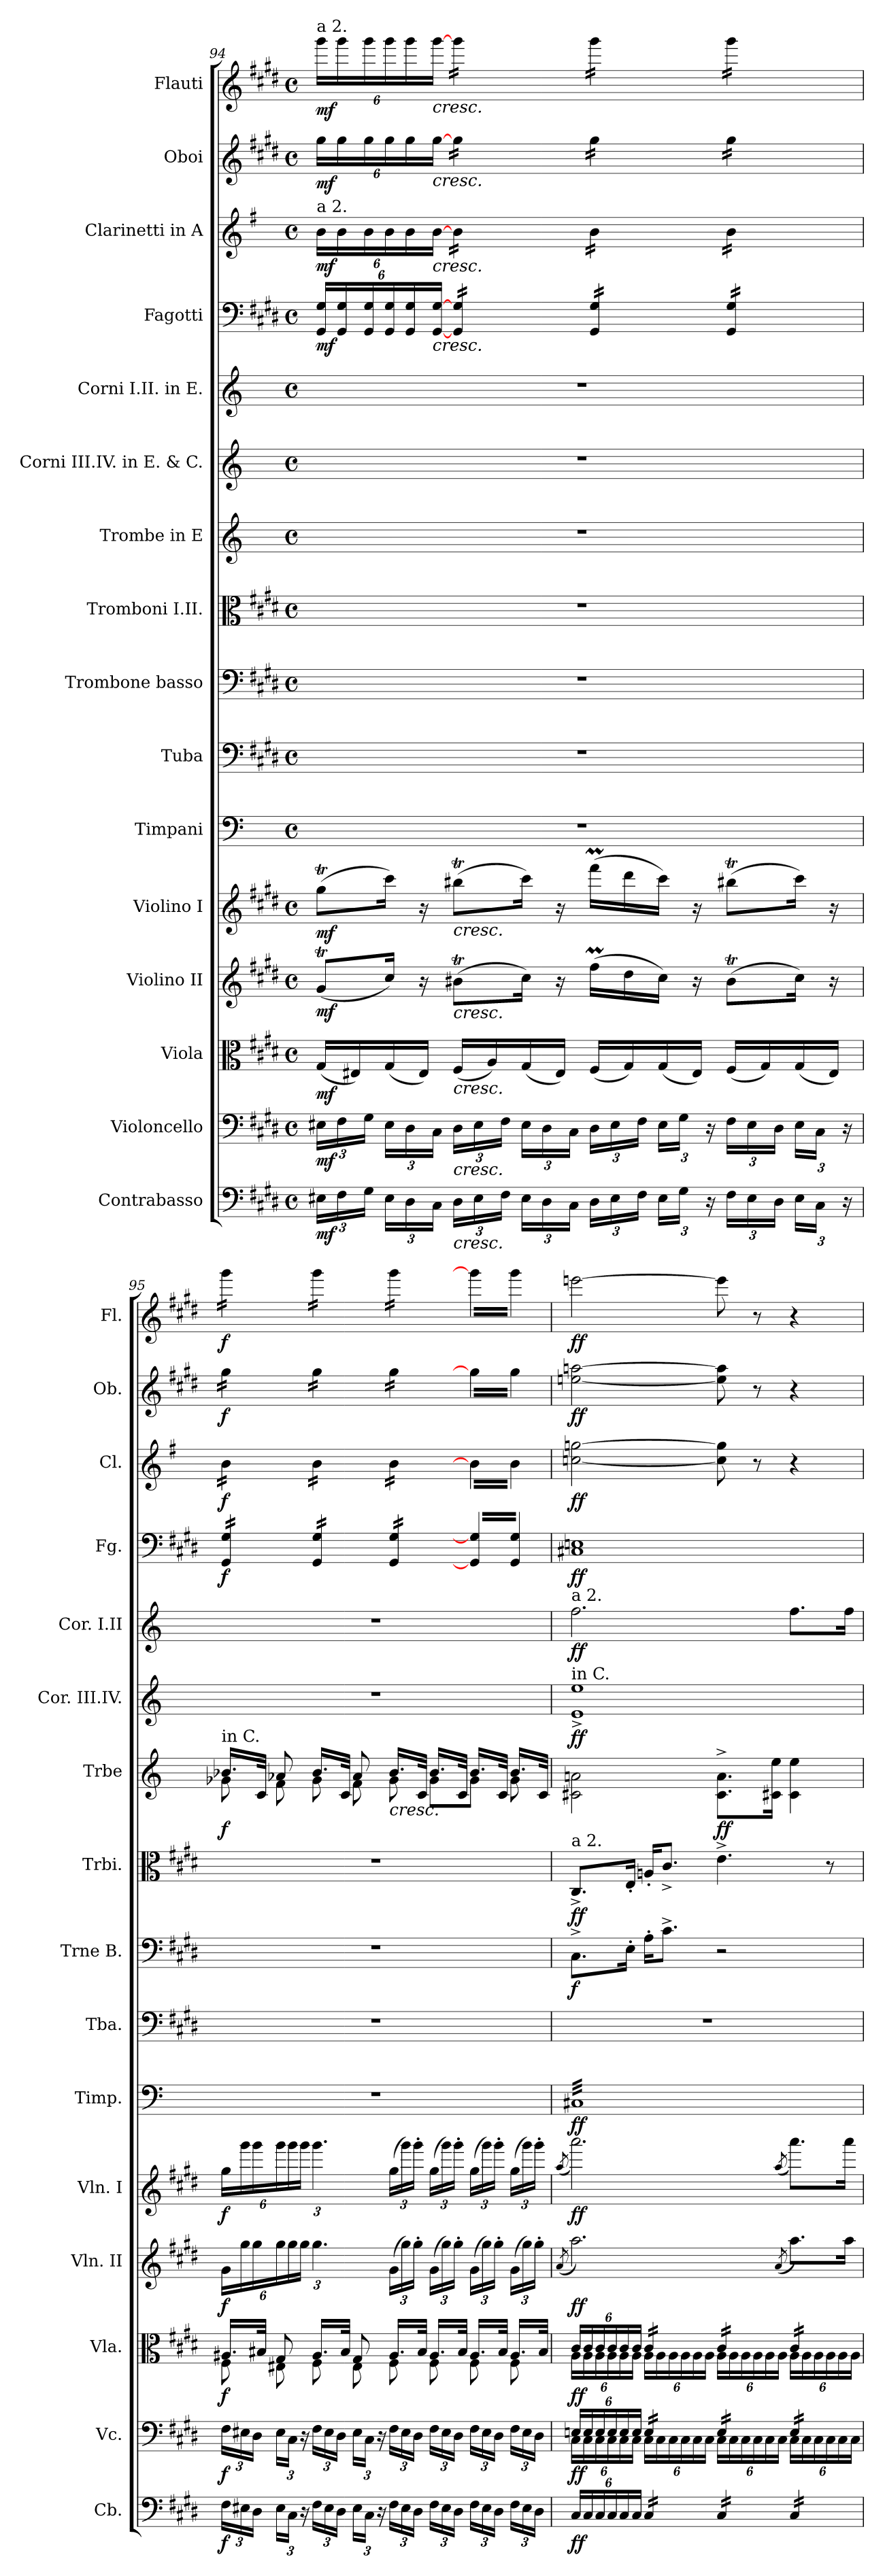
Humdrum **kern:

**kern	**dynam	**kern	**dynam	**kern	**dynam	**kern	**dynam	**kern	**dynam	**kern	**dynam	**kern	**kern	**dynam	**kern	**dynam	**kern	**dynam	**kern	**dynam	**kern	**dynam	**kern	**dynam	**kern	**dynam	**kern	**dynam	**kern	**dynam
*part16	*part16	*part15	*part15	*part14	*part14	*part13	*part13	*part12	*part12	*part11	*part11	*part10	*part9	*part9	*part8	*part8	*part7	*part7	*part6	*part6	*part5	*part5	*part4	*part4	*part3	*part3	*part2	*part2	*part1	*part1
*staff16	*staff16	*staff15	*staff15	*staff14	*staff14	*staff13	*staff13	*staff12	*staff12	*staff11	*staff11	*staff10	*staff9	*staff9	*staff8	*staff8	*staff7	*staff7	*staff6	*staff6	*staff5	*staff5	*staff4	*staff4	*staff3	*staff3	*staff2	*staff2	*staff1	*staff1
*I"Contrabasso	*	*I"Violoncello	*	*I"Viola	*	*I"Violino II	*	*I"Violino I	*	*I"Timpani	*	*I"Tuba	*I"Trombone basso	*	*I"Tromboni I.II.	*	*I"Trombe in E	*	*I"Corni III.IV. in E. &amp; C.	*	*I"Corni I.II. in E.	*	*I"Fagotti	*	*I"Clarinetti in A	*	*I"Oboi	*	*I"Flauti	*
*I'Cb.	*	*I'Vc.	*	*I'Vla.	*	*I'Vln. II	*	*I'Vln. I	*	*I'Timp.	*	*I'Tba.	*I'Trne B.	*	*I'Trbi.	*	*I'Trbe	*	*I'Cor. III.IV.	*	*I'Cor. I.II	*	*I'Fg.	*	*I'Cl.	*	*I'Ob.	*	*I'Fl.	*
*clefF4	*	*clefF4	*	*clefC3	*	*clefG2	*	*clefG2	*	*clefF4	*	*clefF4	*clefF4	*	*clefC3	*	*clefG2	*	*clefG2	*	*clefG2	*	*clefF4	*	*clefG2	*	*clefG2	*	*clefG2	*
*ITrd7c12	*	*	*	*	*	*	*	*	*	*	*	*	*	*	*	*	*ITrd-2c-4	*	*ITrd7c12	*	*ITrd5c8	*	*	*	*ITrd2c3	*	*	*	*	*
*k[f#c#g#d#]	*	*k[f#c#g#d#]	*	*k[f#c#g#d#]	*	*k[f#c#g#d#]	*	*k[f#c#g#d#]	*	*k[]	*	*k[f#c#g#d#]	*k[f#c#g#d#]	*	*k[f#c#g#d#]	*	*k[f#c#g#d#]	*	*k[]	*	*k[f#c#g#d#]	*	*k[f#c#g#d#]	*	*k[f#c#g#d#]	*	*k[f#c#g#d#]	*	*k[f#c#g#d#]	*
*M4/4	*	*M4/4	*	*M4/4	*	*M4/4	*	*M4/4	*	*M4/4	*	*M4/4	*M4/4	*	*M4/4	*	*M4/4	*	*M4/4	*	*M4/4	*	*M4/4	*	*M4/4	*	*M4/4	*	*M4/4	*
*met(c)	*	*met(c)	*	*met(c)	*	*met(c)	*	*met(c)	*	*met(c)	*	*met(c)	*met(c)	*	*met(c)	*	*met(c)	*	*met(c)	*	*met(c)	*	*met(c)	*	*met(c)	*	*met(c)	*	*met(c)	*
*Xbrackettup	*	*Xbrackettup	*	*	*	*	*	*	*	*	*	*	*	*	*	*	*	*	*	*	*	*	*Xbrackettup	*	*Xbrackettup	*	*Xbrackettup	*	*Xbrackettup	*
=94	=94	=94	=94	=94	=94	=94	=94	=94	=94	=94	=94	=94	=94	=94	=94	=94	=94	=94	=94	=94	=94	=94	=94	=94	=94	=94	=94	=94	=94	=94
!	!	!	!	!	!	!	!	!	!	!	!	!	!	!	!	!	!	!	!	!	!	!	!	!	!	!	!	!	!LO:TX:a:t=a 2.	!
!	!	!	!	!	!	!	!	!	!	!	!	!	!	!	!	!	!	!	!	!	!	!	!	!	!LO:TX:a:t=a 2.	!	!	!	!	!
!	!LO:DY:b	!	!LO:DY:b	!	!LO:DY:b	!	!LO:DY:b	!	!LO:DY:b	!	!	!	!	!	!	!	!	!	!	!	!	!	!	!LO:DY:b	!	!LO:DY:b	!	!LO:DY:b	!	!LO:DY:b
24EE#X\LL	mf	24E#X\LL	mf	(<16G#/LL	mf	(<8g#t/L	mf	(>8gg#t\L	mf	1r	.	1r	1r	.	1r	.	1r	.	1r	.	1r	.	24GG#/ 24G#/LL	mf	24g#\LL	mf	24gg#\LL	mf	24ggg#\LL	mf
24FF#\	.	24F#\	.	.	.	.	.	.	.	.	.	.	.	.	.	.	.	.	.	.	.	.	24GG#/ 24G#/	.	24g#\	.	24gg#\	.	24ggg#\	.
.	.	.	.	16E#X/)	.	.	.	.	.	.	.	.	.	.	.	.	.	.	.	.	.	.	.	.	.	.	.	.	.	.
24GG#\JJ	.	24G#\JJ	.	.	.	.	.	.	.	.	.	.	.	.	.	.	.	.	.	.	.	.	24GG#/ 24G#/	.	24g#\	.	24gg#\	.	24ggg#\	.
24EE#\LL	.	24E#\LL	.	(<16G#/	.	16cc#/Jk)	.	16ccc#\Jk)	.	.	.	.	.	.	.	.	.	.	.	.	.	.	24GG#/ 24G#/	.	24g#\	.	24gg#\	.	24ggg#\	.
24DD#\	.	24D#\	.	.	.	.	.	.	.	.	.	.	.	.	.	.	.	.	.	.	.	.	24GG#/ 24G#/	.	24g#\	.	24gg#\	.	24ggg#\	.
.	.	.	.	16E#/JJ)	.	16r	.	16r	.	.	.	.	.	.	.	.	.	.	.	.	.	.	.	.	.	.	.	.	.	.
!	!	!	!	!	!	!	!	!	!	!	!	!	!	!	!	!	!	!	!	!	!	!	!	!LO:HP:b	!	!LO:HP:b	!	!LO:HP:b	!	!LO:HP:b
24CC#\JJ	.	24C#\JJ	.	.	.	.	.	.	.	.	.	.	.	.	.	.	.	.	.	.	.	.	[24GG#/ [24G#/JJ	<	[24g#\JJ	<	[24gg#\JJ	<	[24ggg#\JJ	<
!	!LO:HP:b	!	!LO:HP:b	!	!LO:HP:b	!	!LO:HP:b	!	!LO:HP:b	!	!	!	!	!	!	!	!	!	!	!	!	!	!	!	!	!	!	!	!	!
*	*	*	*	*	*	*	*	*	*	*	*	*	*	*	*	*	*	*	*	*	*	*	*tremolo	*	*	*	*	*	*	*
*	*	*	*	*	*	*	*	*	*	*	*	*	*	*	*	*	*	*	*	*	*	*	*	*	*tremolo	*	*	*	*	*
*	*	*	*	*	*	*	*	*	*	*	*	*	*	*	*	*	*	*	*	*	*	*	*	*	*	*	*tremolo	*	*	*
*	*	*	*	*	*	*	*	*	*	*	*	*	*	*	*	*	*	*	*	*	*	*	*	*	*	*	*	*	*tremolo	*
24DD#\LL	<	24D#\LL	<	(<16F#/LL	<	(>8b#Xt\L	<	(>8bb#Xt\L	<	.	.	.	.	.	.	.	.	.	.	.	.	.	24GG#/ 24G#/LL	.	24g#\LL	.	24gg#\LL	.	24ggg#\LL	.
24EE#\	.	24E#\	.	.	.	.	.	.	.	.	.	.	.	.	.	.	.	.	.	.	.	.	24GG#/ 24G#/	.	24g#\	.	24gg#\	.	24ggg#\	.
.	.	.	.	16A/)	.	.	.	.	.	.	.	.	.	.	.	.	.	.	.	.	.	.	.	.	.	.	.	.	.	.
24FF#\JJ	.	24F#\JJ	.	.	.	.	.	.	.	.	.	.	.	.	.	.	.	.	.	.	.	.	24GG#/ 24G#/	.	24g#\	.	24gg#\	.	24ggg#\	.
24EE#\LL	.	24E#\LL	.	(<16G#/	.	16cc#\Jk)	.	16ccc#\Jk)	.	.	.	.	.	.	.	.	.	.	.	.	.	.	24GG#/ 24G#/	.	24g#\	.	24gg#\	.	24ggg#\	.
24DD#\	.	24D#\	.	.	.	.	.	.	.	.	.	.	.	.	.	.	.	.	.	.	.	.	24GG#/ 24G#/	.	24g#\	.	24gg#\	.	24ggg#\	.
.	.	.	.	16E#/JJ)	.	16r	.	16r	.	.	.	.	.	.	.	.	.	.	.	.	.	.	.	.	.	.	.	.	.	.
24CC#\JJ	.	24C#\JJ	.	.	.	.	.	.	.	.	.	.	.	.	.	.	.	.	.	.	.	.	24GG#/ 24G#/JJ	.	24g#\JJ	.	24gg#\JJ	.	24ggg#\JJ	.
24DD#\LL	.	24D#\LL	.	(<16F#/LL	.	(>16ff#M\LL	.	(>16fff#M\LL	.	.	.	.	.	.	.	.	.	.	.	.	.	.	24GG#/ 24G#/LL	.	24g#\LL	.	24gg#\LL	.	24ggg#\LL	.
24EE#\	.	24E#\	.	.	.	.	.	.	.	.	.	.	.	.	.	.	.	.	.	.	.	.	24GG#/ 24G#/	.	24g#\	.	24gg#\	.	24ggg#\	.
.	.	.	.	16G#/)	.	16dd#\	.	16ddd#\	.	.	.	.	.	.	.	.	.	.	.	.	.	.	.	.	.	.	.	.	.	.
24FF#\JJ	.	24F#\JJ	.	.	.	.	.	.	.	.	.	.	.	.	.	.	.	.	.	.	.	.	24GG#/ 24G#/	.	24g#\	.	24gg#\	.	24ggg#\	.
24EE#\LL	.	24E#\LL	.	(<16G#/	.	16cc#\JJ)	.	16ccc#\JJ)	.	.	.	.	.	.	.	.	.	.	.	.	.	.	24GG#/ 24G#/	.	24g#\	.	24gg#\	.	24ggg#\	.
24GG#\JJ	.	24G#\JJ	.	.	.	.	.	.	.	.	.	.	.	.	.	.	.	.	.	.	.	.	24GG#/ 24G#/	.	24g#\	.	24gg#\	.	24ggg#\	.
.	.	.	.	16E#/JJ)	.	16r	.	16r	.	.	.	.	.	.	.	.	.	.	.	.	.	.	.	.	.	.	.	.	.	.
24r	.	24r	.	.	.	.	.	.	.	.	.	.	.	.	.	.	.	.	.	.	.	.	24GG#/ 24G#/JJ	.	24g#\JJ	.	24gg#\JJ	.	24ggg#\JJ	.
24FF#\LL	.	24F#\LL	.	(<16F#/LL	.	(>8b#t\L	.	(>8bb#Xt\L	.	.	.	.	.	.	.	.	.	.	.	.	.	.	24GG#/ 24G#/LL	.	24g#\LL	.	24gg#\LL	.	24ggg#\LL	.
24EE#\	.	24E#\	.	.	.	.	.	.	.	.	.	.	.	.	.	.	.	.	.	.	.	.	24GG#/ 24G#/	.	24g#\	.	24gg#\	.	24ggg#\	.
.	.	.	.	16G#/)	.	.	.	.	.	.	.	.	.	.	.	.	.	.	.	.	.	.	.	.	.	.	.	.	.	.
24DD#\JJ	.	24D#\JJ	.	.	.	.	.	.	.	.	.	.	.	.	.	.	.	.	.	.	.	.	24GG#/ 24G#/	.	24g#\	.	24gg#\	.	24ggg#\	.
24EE#\LL	.	24E#\LL	.	(<16G#/	.	16cc#\Jk)	.	16ccc#\Jk)	.	.	.	.	.	.	.	.	.	.	.	.	.	.	24GG#/ 24G#/	.	24g#\	.	24gg#\	.	24ggg#\	.
24CC#\JJ	.	24C#\JJ	.	.	.	.	.	.	.	.	.	.	.	.	.	.	.	.	.	.	.	.	24GG#/ 24G#/	.	24g#\	.	24gg#\	.	24ggg#\	.
.	.	.	.	16E#/JJ)	.	16r	.	16r	.	.	.	.	.	.	.	.	.	.	.	.	.	.	.	.	.	.	.	.	.	.
24r	.	24r	.	.	.	.	.	.	.	.	.	.	.	.	.	.	.	.	.	.	.	.	24GG#/ 24G#/JJ	.	24g#\JJ	.	24gg#\JJ	.	24ggg#\JJ	.
=95	=95	=95	=95	=95	=95	=95	=95	=95	=95	=95	=95	=95	=95	=95	=95	=95	=95	=95	=95	=95	=95	=95	=95	=95	=95	=95	=95	=95	=95	=95
*	*	*	*	*^	*	*	*	*	*	*	*	*	*	*	*	*	*	*	*	*	*	*	*	*	*	*	*	*	*	*
*	*	*	*	*	*	*	*Xbrackettup	*	*Xbrackettup	*	*	*	*	*	*	*	*	*	*	*	*	*	*	*	*	*	*	*	*	*	*
*	*	*	*	*	*	*	*	*	*	*	*	*	*	*	*	*	*	*^	*	*	*	*	*	*	*	*	*	*	*	*	*
!	!	!	!	!	!	!	!	!	!	!	!	!	!	!	!	!	!	!LO:TX:a:t=in C.	!	!	!	!	!	!	!	!	!	!	!	!	!	!
!	!LO:DY:b	!	!LO:DY:b	!	!	!LO:DY:b	!	!LO:DY:b	!	!LO:DY:b	!	!	!	!	!	!	!	!	!	!LO:DY:b	!	!	!	!	!	!LO:DY:b	!	!LO:DY:b	!	!LO:DY:b	!	!LO:DY:b
24FF#\LL	f	24F#\LL	f	16.A#X/LL	8F#\	f	24g#\LL	f	24gg#\LL	f	1r	.	1r	1r	.	1r	.	16.ddn/LL	8b-X\	f	1r	.	1r	.	24GG#/ 24G#/LL	f	24g#\LL	f	24gg#\LL	f	24ggg#\LL	f
24EE#X\	.	24E#X\	.	.	.	.	24gg#\	.	24ggg#\	.	.	.	.	.	.	.	.	.	.	.	.	.	.	.	24GG#/ 24G#/	.	24g#\	.	24gg#\	.	24ggg#\	.
24DD#\JJ	.	24D#\JJ	.	.	.	.	24gg#\	.	24ggg#\	.	.	.	.	.	.	.	.	.	.	.	.	.	.	.	24GG#/ 24G#/	.	24g#\	.	24gg#\	.	24ggg#\	.
.	.	.	.	32B#X/JJk	.	.	.	.	.	.	.	.	.	.	.	.	.	32e/JJk	.	.	.	.	.	.	.	.	.	.	.	.	.	.
24EE#\LL	.	24E#\LL	.	8G#/	8E#X\	.	24gg#\	.	24ggg#\	.	.	.	.	.	.	.	.	8ccn/	8a\	.	.	.	.	.	24GG#/ 24G#/	.	24g#\	.	24gg#\	.	24ggg#\	.
24CC#\JJ	.	24C#\JJ	.	.	.	.	24gg#\	.	24ggg#\	.	.	.	.	.	.	.	.	.	.	.	.	.	.	.	24GG#/ 24G#/	.	24g#\	.	24gg#\	.	24ggg#\	.
24r	.	24r	.	.	.	.	24gg#\JJ	.	24ggg#\JJ	.	.	.	.	.	.	.	.	.	.	.	.	.	.	.	24GG#/ 24G#/JJ	.	24g#\JJ	.	24gg#\JJ	.	24ggg#\JJ	.
24FF#\LL	.	24F#\LL	.	16.A#/LL	8F#\	.	6.gg#\	.	6.ggg#\	.	.	.	.	.	.	.	.	16.dd/LL	8b-\	.	.	.	.	.	24GG#/ 24G#/LL	.	24g#\LL	.	24gg#\LL	.	24ggg#\LL	.
24EE#\	.	24E#\	.	.	.	.	.	.	.	.	.	.	.	.	.	.	.	.	.	.	.	.	.	.	24GG#/ 24G#/	.	24g#\	.	24gg#\	.	24ggg#\	.
24DD#\JJ	.	24D#\JJ	.	.	.	.	.	.	.	.	.	.	.	.	.	.	.	.	.	.	.	.	.	.	24GG#/ 24G#/	.	24g#\	.	24gg#\	.	24ggg#\	.
.	.	.	.	32B#/JJk	.	.	.	.	.	.	.	.	.	.	.	.	.	32e/JJk	.	.	.	.	.	.	.	.	.	.	.	.	.	.
24EE#\LL	.	24E#\LL	.	8G#/	8E#\	.	.	.	.	.	.	.	.	.	.	.	.	8cc/	8a\	.	.	.	.	.	24GG#/ 24G#/	.	24g#\	.	24gg#\	.	24ggg#\	.
24CC#\JJ	.	24C#\JJ	.	.	.	.	.	.	.	.	.	.	.	.	.	.	.	.	.	.	.	.	.	.	24GG#/ 24G#/	.	24g#\	.	24gg#\	.	24ggg#\	.
24r	.	24r	.	.	.	.	.	.	.	.	.	.	.	.	.	.	.	.	.	.	.	.	.	.	24GG#/ 24G#/JJ	.	24g#\JJ	.	24gg#\JJ	.	24ggg#\JJ	.
!	!	!	!	!	!	!	!	!	!	!	!	!	!	!	!	!	!	!LO:TX:b:i:t=cresc.	!	!	!	!	!	!	!	!	!	!	!	!	!	!
24FF#\LL	.	24F#\LL	.	16.A#/LL	8F#\	.	(>24g#\LL	.	(>24gg#\LL	.	.	.	.	.	.	.	.	16.dd/LL	8b-\	.	.	.	.	.	24GG#/ 24G#/LL	.	24g#\LL	.	24gg#\LL	.	24ggg#\LL	.
24EE#\	.	24E#\	.	.	.	.	24gg#\)	.	24ggg#\)	.	.	.	.	.	.	.	.	.	.	.	.	.	.	.	24GG#/ 24G#/	.	24g#\	.	24gg#\	.	24ggg#\	.
24DD#\JJ	.	24D#\JJ	.	.	.	.	24gg#'\JJ	.	24ggg#'\JJ	.	.	.	.	.	.	.	.	.	.	.	.	.	.	.	24GG#/ 24G#/	.	24g#\	.	24gg#\	.	24ggg#\	.
.	.	.	.	32B#/JJk	.	.	.	.	.	.	.	.	.	.	.	.	.	32e/JJk	.	.	.	.	.	.	.	.	.	.	.	.	.	.
24FF#\LL	.	24F#\LL	.	16.A#/LL	8F#\	.	(>24g#\LL	.	(>24gg#\LL	.	.	.	.	.	.	.	.	16.dd/LL	8b-\L	.	.	.	.	.	24GG#/ 24G#/	.	24g#\	.	24gg#\	.	24ggg#\	.
24EE#\	.	24E#\	.	.	.	.	24gg#\)	.	24ggg#\)	.	.	.	.	.	.	.	.	.	.	.	.	.	.	.	24GG#/ 24G#/	.	24g#\	.	24gg#\	.	24ggg#\	.
24DD#\JJ	.	24D#\JJ	.	.	.	.	24gg#'\JJ	.	24ggg#'\JJ	.	.	.	.	.	.	.	.	.	.	.	.	.	.	.	24GG#/ 24G#/JJ	.	24g#\JJ	.	24gg#\JJ	.	24ggg#\JJ	.
.	.	.	.	32B#/JJk	.	.	.	.	.	.	.	.	.	.	.	.	.	32e/JJk	.	.	.	.	.	.	.	.	.	.	.	.	.	.
24FF#\LL	.	24F#\LL	.	16.A#/LL	8F#\	.	(>24g#\LL	.	(>24gg#\LL	.	.	.	.	.	.	.	.	16.dd/LL	8b-\J	.	.	.	.	.	24GG#/] 24G#/]LL	.	24g#\]LL	.	24gg#\]LL	.	24ggg#\]LL	.
24EE#\	.	24E#\	.	.	.	.	24gg#\)	.	24ggg#\)	.	.	.	.	.	.	.	.	.	.	.	.	.	.	.	24GG#/ 24G#/	.	24g#\	.	24gg#\	.	24ggg#\	.
24DD#\JJ	.	24D#\JJ	.	.	.	.	24gg#'\JJ	.	24ggg#'\JJ	.	.	.	.	.	.	.	.	.	.	.	.	.	.	.	24GG#/ 24G#/	.	24g#\	.	24gg#\	.	24ggg#\	.
.	.	.	.	32B#/JJk	.	.	.	.	.	.	.	.	.	.	.	.	.	32e/JJk	.	.	.	.	.	.	.	.	.	.	.	.	.	.
24FF#\LL	.	24F#\LL	.	16.A#/LL	8F#\	.	(>24g#\LL	.	(>24gg#\LL	.	.	.	.	.	.	.	.	16.dd/LL	8b-\	.	.	.	.	.	24GG#/ 24G#/	.	24g#\	.	24gg#\	.	24ggg#\	.
24EE#\	.	24E#\	.	.	.	.	24gg#\)	.	24ggg#\)	.	.	.	.	.	.	.	.	.	.	.	.	.	.	.	24GG#/ 24G#/	.	24g#\	.	24gg#\	.	24ggg#\	.
24DD#\JJ	.	24D#\JJ	.	.	.	.	24gg#'\JJ	.	24ggg#'\JJ	.	.	.	.	.	.	.	.	.	.	.	.	.	.	.	24GG#/ 24G#/JJ	.	24g#\JJ	.	24gg#\JJ	.	24ggg#\JJ	.
*	*	*	*	*	*	*	*	*	*	*	*	*	*	*	*	*	*	*	*	*	*	*	*	*	*	*	*	*	*	*	*Xtremolo	*
*	*	*	*	*	*	*	*	*	*	*	*	*	*	*	*	*	*	*	*	*	*	*	*	*	*	*	*	*	*Xtremolo	*	*	*
*	*	*	*	*	*	*	*	*	*	*	*	*	*	*	*	*	*	*	*	*	*	*	*	*	*	*	*Xtremolo	*	*	*	*	*
*	*	*	*	*	*	*	*	*	*	*	*	*	*	*	*	*	*	*	*	*	*	*	*	*	*Xtremolo	*	*	*	*	*	*	*
.	.	.	.	32B#/JJk	.	.	.	.	.	.	.	.	.	.	.	.	.	32e/JJk	.	.	.	.	.	.	.	.	.	.	.	.	.	.
*	*	*	*	*v	*v	*	*	*	*	*	*	*	*	*	*	*	*	*v	*v	*	*	*	*	*	*	*	*	*	*	*	*	*
.	[	.	[	.	[	.	[	.	[	.	.	.	.	.	.	.	.	.	.	.	.	.	.	[	.	[	.	[	.	[
!!LO:PB:g=z
=96	=96	=96	=96	=96	=96	=96	=96	=96	=96	=96	=96	=96	=96	=96	=96	=96	=96	=96	=96	=96	=96	=96	=96	=96	=96	=96	=96	=96	=96	=96
.	.	.	.	.	.	(>8qa/	.	(>8qaa/	.	.	.	.	.	.	.	.	.	.	.	.	.	.	.	.	.	.	.	.	.	.
*	*	*^	*	*	*	*	*	*	*	*	*	*	*	*	*	*	*	*	*	*	*	*	*	*	*	*	*	*	*	*
*	*	*	*	*	*Xbrackettup	*	*	*	*	*	*	*	*	*	*	*	*	*	*	*	*	*	*	*	*	*	*	*	*	*	*
*	*	*	*	*	*^	*	*	*	*	*	*	*	*	*	*	*	*	*	*	*	*	*	*	*	*	*	*	*	*	*	*
!	!	!	!	!	!	!	!	!	!	!	!	!	!	!	!	!	!	!	!	!	!	!	!LO:TX:a:t=a 2.	!	!	!	!	!	!	!	!	!
!	!	!	!	!	!	!	!	!	!	!	!	!	!	!	!	!	!	!	!	!	!LO:TX:a:t=in C.	!	!	!	!	!	!	!	!	!	!	!
!	!	!	!	!	!	!	!	!	!	!	!	!	!	!	!	!	!LO:TX:a:t=a 2.	!	!	!	!	!	!	!	!	!	!	!	!	!	!	!
!	!LO:DY:b	!	!	!LO:DY:b	!	!	!LO:DY:b	!	!LO:DY:b	!	!LO:DY:b	!	!LO:DY:b	!	!	!LO:DY:b	!	!LO:DY:b	!	!	!	!LO:DY:b	!	!LO:DY:b	!	!LO:DY:b	!	!LO:DY:b	!	!LO:DY:b	!	!LO:DY:b
*	*	*	*	*	*	*	*	*	*	*	*	*tremolo	*	*	*	*	*	*	*	*	*	*	*	*	*	*	*	*	*	*	*	*
24CC#/LL	ff	24En/LL	24C#\LL	ff	24c#/LL	24A\LL	ff	2.aa\)	ff	2.aaa\)	ff	32C#XLLL	ff	1r	8.C#^\L	f	8.C#^/L	ff	2cc#X\ 2e#X\	.	1E^ 1e^	ff	2.a\	ff	1C#X 1En	ff	[2an\ [2een\	ff	[2een\ [2aan\	ff	[2eeen\	ff
.	.	.	.	.	.	.	.	.	.	.	.	32C#X	.	.	.	.	.	.	.	.	.	.	.	.	.	.	.	.	.	.	.	.
24CC#/	.	24E/	24C#\	.	24c#/	24A\	.	.	.	.	.	.	.	.	.	.	.	.	.	.	.	.	.	.	.	.	.	.	.	.	.	.
.	.	.	.	.	.	.	.	.	.	.	.	32C#X	.	.	.	.	.	.	.	.	.	.	.	.	.	.	.	.	.	.	.	.
24CC#/	.	24E/	24C#\	.	24c#/	24A\	.	.	.	.	.	.	.	.	.	.	.	.	.	.	.	.	.	.	.	.	.	.	.	.	.	.
.	.	.	.	.	.	.	.	.	.	.	.	32C#X	.	.	.	.	.	.	.	.	.	.	.	.	.	.	.	.	.	.	.	.
24CC#/	.	24E/	24C#\	.	24c#/	24A\	.	.	.	.	.	32C#X	.	.	.	.	.	.	.	.	.	.	.	.	.	.	.	.	.	.	.	.
.	.	.	.	.	.	.	.	.	.	.	.	32C#X	.	.	.	.	.	.	.	.	.	.	.	.	.	.	.	.	.	.	.	.
24CC#/	.	24E/	24C#\	.	24c#/	24A\	.	.	.	.	.	.	.	.	.	.	.	.	.	.	.	.	.	.	.	.	.	.	.	.	.	.
.	.	.	.	.	.	.	.	.	.	.	.	32C#X	.	.	16E'\Jk	.	16E'/Jk	.	.	.	.	.	.	.	.	.	.	.	.	.	.	.
24CC#/JJ	.	24E/JJ	24C#\JJ	.	24c#/JJ	24A\JJ	.	.	.	.	.	.	.	.	.	.	.	.	.	.	.	.	.	.	.	.	.	.	.	.	.	.
.	.	.	.	.	.	.	.	.	.	.	.	32C#X	.	.	.	.	.	.	.	.	.	.	.	.	.	.	.	.	.	.	.	.
*tremolo	*	*	*	*	*	*	*	*	*	*	*	*	*	*	*	*	*	*	*	*	*	*	*	*	*	*	*	*	*	*	*	*
*	*	*tremolo	*	*	*	*	*	*	*	*	*	*	*	*	*	*	*	*	*	*	*	*	*	*	*	*	*	*	*	*	*	*
*	*	*	*	*	*tremolo	*	*	*	*	*	*	*	*	*	*	*	*	*	*	*	*	*	*	*	*	*	*	*	*	*	*	*
24CC#/LL	.	24E/LL	24C#\LL	.	24c#/LL	24A\LL	.	.	.	.	.	32C#X	.	.	16A'\KL	.	16An'/KL	.	.	.	.	.	.	.	.	.	.	.	.	.	.	.
.	.	.	.	.	.	.	.	.	.	.	.	32C#X	.	.	.	.	.	.	.	.	.	.	.	.	.	.	.	.	.	.	.	.
24CC#/	.	24E/	24C#\	.	24c#/	24A\	.	.	.	.	.	.	.	.	.	.	.	.	.	.	.	.	.	.	.	.	.	.	.	.	.	.
.	.	.	.	.	.	.	.	.	.	.	.	32C#X	.	.	8.c#^\J	.	8.c#^/J	.	.	.	.	.	.	.	.	.	.	.	.	.	.	.
24CC#/	.	24E/	24C#\	.	24c#/	24A\	.	.	.	.	.	.	.	.	.	.	.	.	.	.	.	.	.	.	.	.	.	.	.	.	.	.
.	.	.	.	.	.	.	.	.	.	.	.	32C#X	.	.	.	.	.	.	.	.	.	.	.	.	.	.	.	.	.	.	.	.
24CC#/	.	24E/	24C#\	.	24c#/	24A\	.	.	.	.	.	32C#X	.	.	.	.	.	.	.	.	.	.	.	.	.	.	.	.	.	.	.	.
.	.	.	.	.	.	.	.	.	.	.	.	32C#X	.	.	.	.	.	.	.	.	.	.	.	.	.	.	.	.	.	.	.	.
24CC#/	.	24E/	24C#\	.	24c#/	24A\	.	.	.	.	.	.	.	.	.	.	.	.	.	.	.	.	.	.	.	.	.	.	.	.	.	.
.	.	.	.	.	.	.	.	.	.	.	.	32C#X	.	.	.	.	.	.	.	.	.	.	.	.	.	.	.	.	.	.	.	.
24CC#/JJ	.	24E/JJ	24C#\JJ	.	24c#/JJ	24A\JJ	.	.	.	.	.	.	.	.	.	.	.	.	.	.	.	.	.	.	.	.	.	.	.	.	.	.
.	.	.	.	.	.	.	.	.	.	.	.	32C#X	.	.	.	.	.	.	.	.	.	.	.	.	.	.	.	.	.	.	.	.
!	!	!	!	!	!	!	!	!	!	!	!	!	!	!	!	!	!	!	!	!LO:DY:b	!	!	!	!	!	!	!	!	!	!	!	!
24CC#/LL	.	24E/LL	24C#\LL	.	24c#/LL	24A\LL	.	.	.	.	.	32C#X	.	.	2r	.	4.e^\	.	8.cc#\^ 8.e#\^L	ff	.	.	.	.	.	.	8a\] 8ee\]	.	8ee\] 8aa\]	.	8eee\]	.
.	.	.	.	.	.	.	.	.	.	.	.	32C#X	.	.	.	.	.	.	.	.	.	.	.	.	.	.	.	.	.	.	.	.
24CC#/	.	24E/	24C#\	.	24c#/	24A\	.	.	.	.	.	.	.	.	.	.	.	.	.	.	.	.	.	.	.	.	.	.	.	.	.	.
.	.	.	.	.	.	.	.	.	.	.	.	32C#X	.	.	.	.	.	.	.	.	.	.	.	.	.	.	.	.	.	.	.	.
24CC#/	.	24E/	24C#\	.	24c#/	24A\	.	.	.	.	.	.	.	.	.	.	.	.	.	.	.	.	.	.	.	.	.	.	.	.	.	.
.	.	.	.	.	.	.	.	.	.	.	.	32C#X	.	.	.	.	.	.	.	.	.	.	.	.	.	.	.	.	.	.	.	.
24CC#/	.	24E/	24C#\	.	24c#/	24A\	.	.	.	.	.	32C#X	.	.	.	.	.	.	.	.	.	.	.	.	.	.	8r	.	8r	.	8r	.
.	.	.	.	.	.	.	.	.	.	.	.	32C#X	.	.	.	.	.	.	.	.	.	.	.	.	.	.	.	.	.	.	.	.
24CC#/	.	24E/	24C#\	.	24c#/	24A\	.	.	.	.	.	.	.	.	.	.	.	.	.	.	.	.	.	.	.	.	.	.	.	.	.	.
.	.	.	.	.	.	.	.	.	.	.	.	32C#X	.	.	.	.	.	.	16e#X\ 16gg#\Jk	.	.	.	.	.	.	.	.	.	.	.	.	.
24CC#/JJ	.	24E/JJ	24C#\JJ	.	24c#/JJ	24A\JJ	.	.	.	.	.	.	.	.	.	.	.	.	.	.	.	.	.	.	.	.	.	.	.	.	.	.
.	.	.	.	.	.	.	.	.	.	.	.	32C#X	.	.	.	.	.	.	.	.	.	.	.	.	.	.	.	.	.	.	.	.
.	.	.	.	.	.	.	.	(>8qa/	.	(>8qaa/	.	.	.	.	.	.	.	.	.	.	.	.	.	.	.	.	.	.	.	.	.	.
24CC#/LL	.	24E/LL	24C#\LL	.	24c#/LL	24A\LL	.	8.aa\L)	.	8.aaa\L)	.	32C#X	.	.	.	.	.	.	4e#\ 4gg#\	.	.	.	8.a\L	.	.	.	4r	.	4r	.	4r	.
.	.	.	.	.	.	.	.	.	.	.	.	32C#X	.	.	.	.	.	.	.	.	.	.	.	.	.	.	.	.	.	.	.	.
24CC#/	.	24E/	24C#\	.	24c#/	24A\	.	.	.	.	.	.	.	.	.	.	.	.	.	.	.	.	.	.	.	.	.	.	.	.	.	.
.	.	.	.	.	.	.	.	.	.	.	.	32C#X	.	.	.	.	.	.	.	.	.	.	.	.	.	.	.	.	.	.	.	.
24CC#/	.	24E/	24C#\	.	24c#/	24A\	.	.	.	.	.	.	.	.	.	.	.	.	.	.	.	.	.	.	.	.	.	.	.	.	.	.
.	.	.	.	.	.	.	.	.	.	.	.	32C#X	.	.	.	.	.	.	.	.	.	.	.	.	.	.	.	.	.	.	.	.
24CC#/	.	24E/	24C#\	.	24c#/	24A\	.	.	.	.	.	32C#X	.	.	.	.	8r	.	.	.	.	.	.	.	.	.	.	.	.	.	.	.
.	.	.	.	.	.	.	.	.	.	.	.	32C#X	.	.	.	.	.	.	.	.	.	.	.	.	.	.	.	.	.	.	.	.
24CC#/	.	24E/	24C#\	.	24c#/	24A\	.	.	.	.	.	.	.	.	.	.	.	.	.	.	.	.	.	.	.	.	.	.	.	.	.	.
.	.	.	.	.	.	.	.	16aa\Jk	.	16aaa\Jk	.	32C#X	.	.	.	.	.	.	.	.	.	.	16a\Jk	.	.	.	.	.	.	.	.	.
24CC#/JJ	.	24E/JJ	24C#\JJ	.	24c#/JJ	24A\JJ	.	.	.	.	.	.	.	.	.	.	.	.	.	.	.	.	.	.	.	.	.	.	.	.	.	.
*	*	*	*	*	*Xtremolo	*	*	*	*	*	*	*	*	*	*	*	*	*	*	*	*	*	*	*	*	*	*	*	*	*	*	*
*	*	*Xtremolo	*	*	*	*	*	*	*	*	*	*	*	*	*	*	*	*	*	*	*	*	*	*	*	*	*	*	*	*	*	*
*Xtremolo	*	*	*	*	*	*	*	*	*	*	*	*	*	*	*	*	*	*	*	*	*	*	*	*	*	*	*	*	*	*	*	*
.	.	.	.	.	.	.	.	.	.	.	.	32C#XJJJ	.	.	.	.	.	.	.	.	.	.	.	.	.	.	.	.	.	.	.	.
*	*	*	*	*	*	*	*	*	*	*	*	*Xtremolo	*	*	*	*	*	*	*	*	*	*	*	*	*	*	*	*	*	*	*	*
*	*	*v	*v	*	*	*	*	*	*	*	*	*	*	*	*	*	*	*	*	*	*	*	*	*	*	*	*	*	*	*	*	*
*	*	*	*	*v	*v	*	*	*	*	*	*	*	*	*	*	*	*	*	*	*	*	*	*	*	*	*	*	*	*	*	*
=	=	=	=	=	=	=	=	=	=	=	=	=	=	=	=	=	=	=	=	=	=	=	=	=	=	=	=	=	=	=
*-	*-	*-	*-	*-	*-	*-	*-	*-	*-	*-	*-	*-	*-	*-	*-	*-	*-	*-	*-	*-	*-	*-	*-	*-	*-	*-	*-	*-	*-	*-
